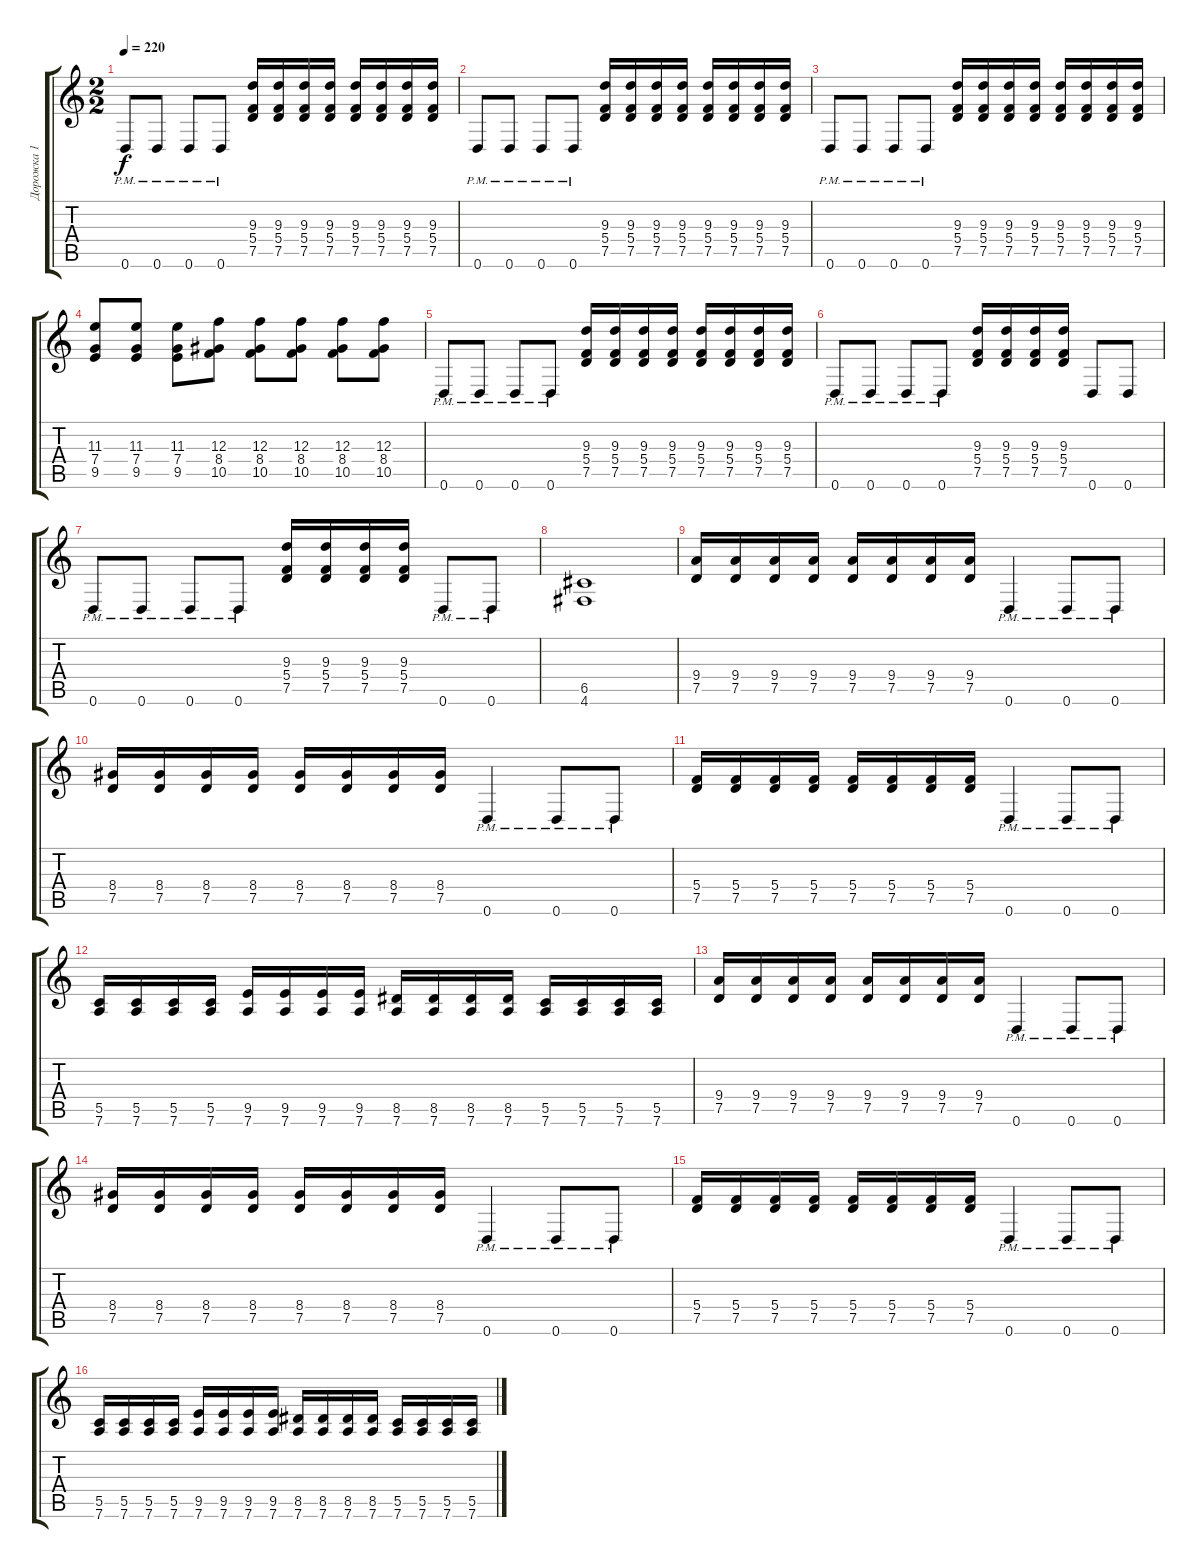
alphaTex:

\track ("Дорожка 1" "Дорожка 1") {instrument distortionguitar}
\staff {score tabs}
\tuning (D4 A3 F3 C3 G2 D2) {hide}
\ts (2 2)
\tempo 220
\clef g2
\ks c
0.6{pm}.8{dy f} 0.6{pm}.8 0.6{pm}.8 0.6{pm}.8 (9.3 5.4 7.5).16 (9.3 5.4 7.5).16 (9.3 5.4 7.5).16 (9.3 5.4 7.5).16 (9.3 5.4 7.5).16 (9.3 5.4 7.5).16 (9.3 5.4 7.5).16 (9.3 5.4 7.5).16 |
0.6{pm}.8 0.6{pm}.8 0.6{pm}.8 0.6{pm}.8 (9.3 5.4 7.5).16 (9.3 5.4 7.5).16 (9.3 5.4 7.5).16 (9.3 5.4 7.5).16 (9.3 5.4 7.5).16 (9.3 5.4 7.5).16 (9.3 5.4 7.5).16 (9.3 5.4 7.5).16 |
0.6{pm}.8 0.6{pm}.8 0.6{pm}.8 0.6{pm}.8 (9.3 5.4 7.5).16 (9.3 5.4 7.5).16 (9.3 5.4 7.5).16 (9.3 5.4 7.5).16 (9.3 5.4 7.5).16 (9.3 5.4 7.5).16 (9.3 5.4 7.5).16 (9.3 5.4 7.5).16 |
(11.3 7.4 9.5).8 (11.3 7.4 9.5).8 (11.3 7.4 9.5).8 (12.3 8.4 10.5).8 (12.3 8.4 10.5).8 (12.3 8.4 10.5).8 (12.3 8.4 10.5).8 (12.3 8.4 10.5).8 |
0.6{pm}.8 0.6{pm}.8 0.6{pm}.8 0.6{pm}.8 (9.3 5.4 7.5).16 (9.3 5.4 7.5).16 (9.3 5.4 7.5).16 (9.3 5.4 7.5).16 (9.3 5.4 7.5).16 (9.3 5.4 7.5).16 (9.3 5.4 7.5).16 (9.3 5.4 7.5).16 |
0.6{pm}.8 0.6{pm}.8 0.6{pm}.8 0.6{pm}.8 (9.3 5.4 7.5).16 (9.3 5.4 7.5).16 (9.3 5.4 7.5).16 (9.3 5.4 7.5).16 0.6.8 0.6.8 |
0.6{pm}.8 0.6{pm}.8 0.6{pm}.8 0.6{pm}.8 (9.3 5.4 7.5).16 (9.3 5.4 7.5).16 (9.3 5.4 7.5).16 (9.3 5.4 7.5).16 0.6{pm}.8 0.6{pm}.8 |
(6.5 4.6).1 |
(9.4 7.5).16 (9.4 7.5).16 (9.4 7.5).16 (9.4 7.5).16 (9.4 7.5).16 (9.4 7.5).16 (9.4 7.5).16 (9.4 7.5).16 0.6{pm}.4 0.6{pm}.8 0.6{pm}.8 |
(8.4 7.5).16 (8.4 7.5).16 (8.4 7.5).16 (8.4 7.5).16 (8.4 7.5).16 (8.4 7.5).16 (8.4 7.5).16 (8.4 7.5).16 0.6{pm}.4 0.6{pm}.8 0.6{pm}.8 |
(5.4 7.5).16 (5.4 7.5).16 (5.4 7.5).16 (5.4 7.5).16 (5.4 7.5).16 (5.4 7.5).16 (5.4 7.5).16 (5.4 7.5).16 0.6{pm}.4 0.6{pm}.8 0.6{pm}.8 |
(5.5 7.6).16 (5.5 7.6).16 (5.5 7.6).16 (5.5 7.6).16 (9.5 7.6).16 (9.5 7.6).16 (9.5 7.6).16 (9.5 7.6).16 (8.5 7.6).16 (8.5 7.6).16 (8.5 7.6).16 (8.5 7.6).16 (5.5 7.6).16 (5.5 7.6).16 (5.5 7.6).16 (5.5 7.6).16 |
(9.4 7.5).16 (9.4 7.5).16 (9.4 7.5).16 (9.4 7.5).16 (9.4 7.5).16 (9.4 7.5).16 (9.4 7.5).16 (9.4 7.5).16 0.6{pm}.4 0.6{pm}.8 0.6{pm}.8 |
(8.4 7.5).16 (8.4 7.5).16 (8.4 7.5).16 (8.4 7.5).16 (8.4 7.5).16 (8.4 7.5).16 (8.4 7.5).16 (8.4 7.5).16 0.6{pm}.4 0.6{pm}.8 0.6{pm}.8 |
(5.4 7.5).16 (5.4 7.5).16 (5.4 7.5).16 (5.4 7.5).16 (5.4 7.5).16 (5.4 7.5).16 (5.4 7.5).16 (5.4 7.5).16 0.6{pm}.4 0.6{pm}.8 0.6{pm}.8 |
(5.5 7.6).16 (5.5 7.6).16 (5.5 7.6).16 (5.5 7.6).16 (9.5 7.6).16 (9.5 7.6).16 (9.5 7.6).16 (9.5 7.6).16 (8.5 7.6).16 (8.5 7.6).16 (8.5 7.6).16 (8.5 7.6).16 (5.5 7.6).16 (5.5 7.6).16 (5.5 7.6).16 (5.5 7.6).16
